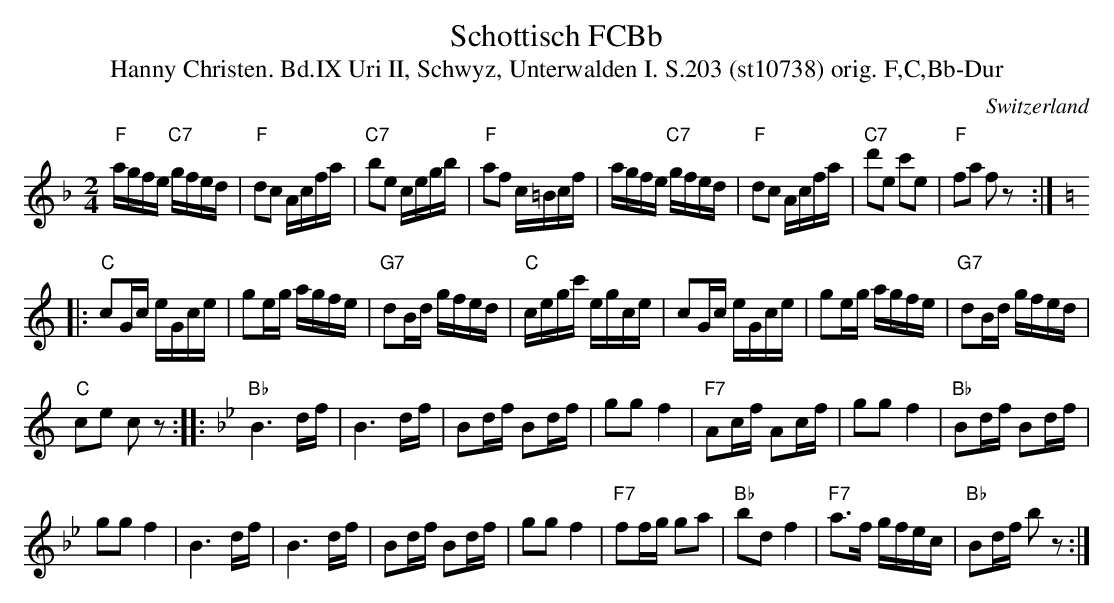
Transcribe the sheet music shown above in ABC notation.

X:1
T: Schottisch FCBb
T:Hanny Christen. Bd.IX Uri II, Schwyz, Unterwalden I. S.203 (st10738) orig. F,C,Bb-Dur
M:2/4
L:1/16
O:Switzerland
K:F major
"F"agfe "C7"gfed | "F"d2c2 Acfa | "C7"b2e2 cegb | "F"a2f2 c=Bcf | agfe "C7"gfed | "F"d2c2 Acfa | "C7"d'2e2 c'2e2 | "F"f2a2 f2z2 :: [K:C]
"C"c2Gc eGce | g2eg agfe | "G7"d2Bd gfed | "C"cegc' egce | c2Gc eGce |  g2eg agfe | "G7"d2Bd gfed |
"C"c2e2 c2z2 :: [K:Bb] "Bb"B6 df | B6 df | B2df B2df | g2g2 f4 | "F7"A2cf A2cf | g2g2 f4 | "Bb"B2df B2df |
g2g2 f4 | B6 df | B6 df | B2df B2df | g2g2 f4 | "F7"f2fg g2a2 | "Bb"b2d2 f4 | "F7"a3f gfec | "Bb"B2df b2 z2 :|
